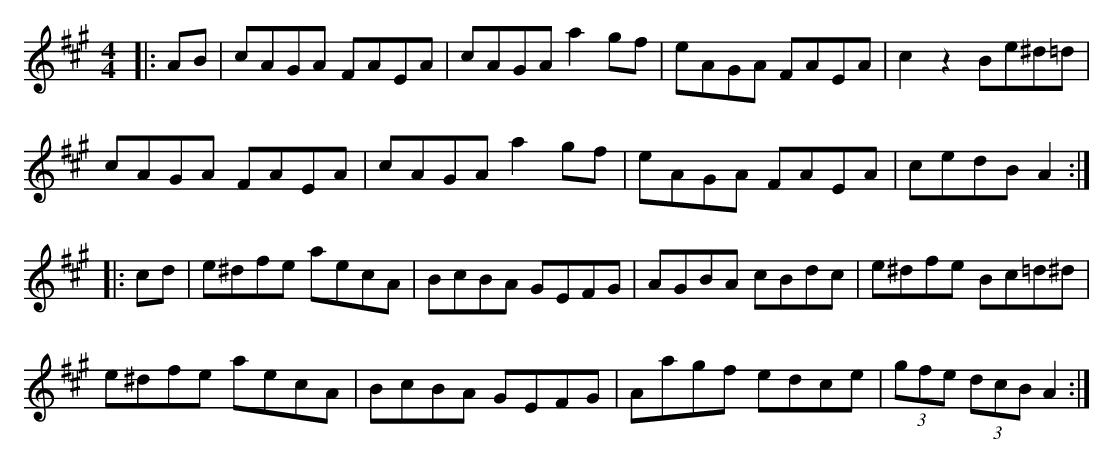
X:1
M:4/4
K:A
|:AB|cAGA FAEA|cAGA a2gf|eAGA FAEA|c2 z2 Be^d=d|
cAGA FAEA|cAGA a2gf|eAGA FAEA|cedB A2:|
|:cd|e^dfe aecA|BcBA GEFG|AGBA cBdc|e^dfe Bc=d^d|
e^dfe aecA|BcBA GEFG|Aagf edce|(3gfe (3dcB A2:|
